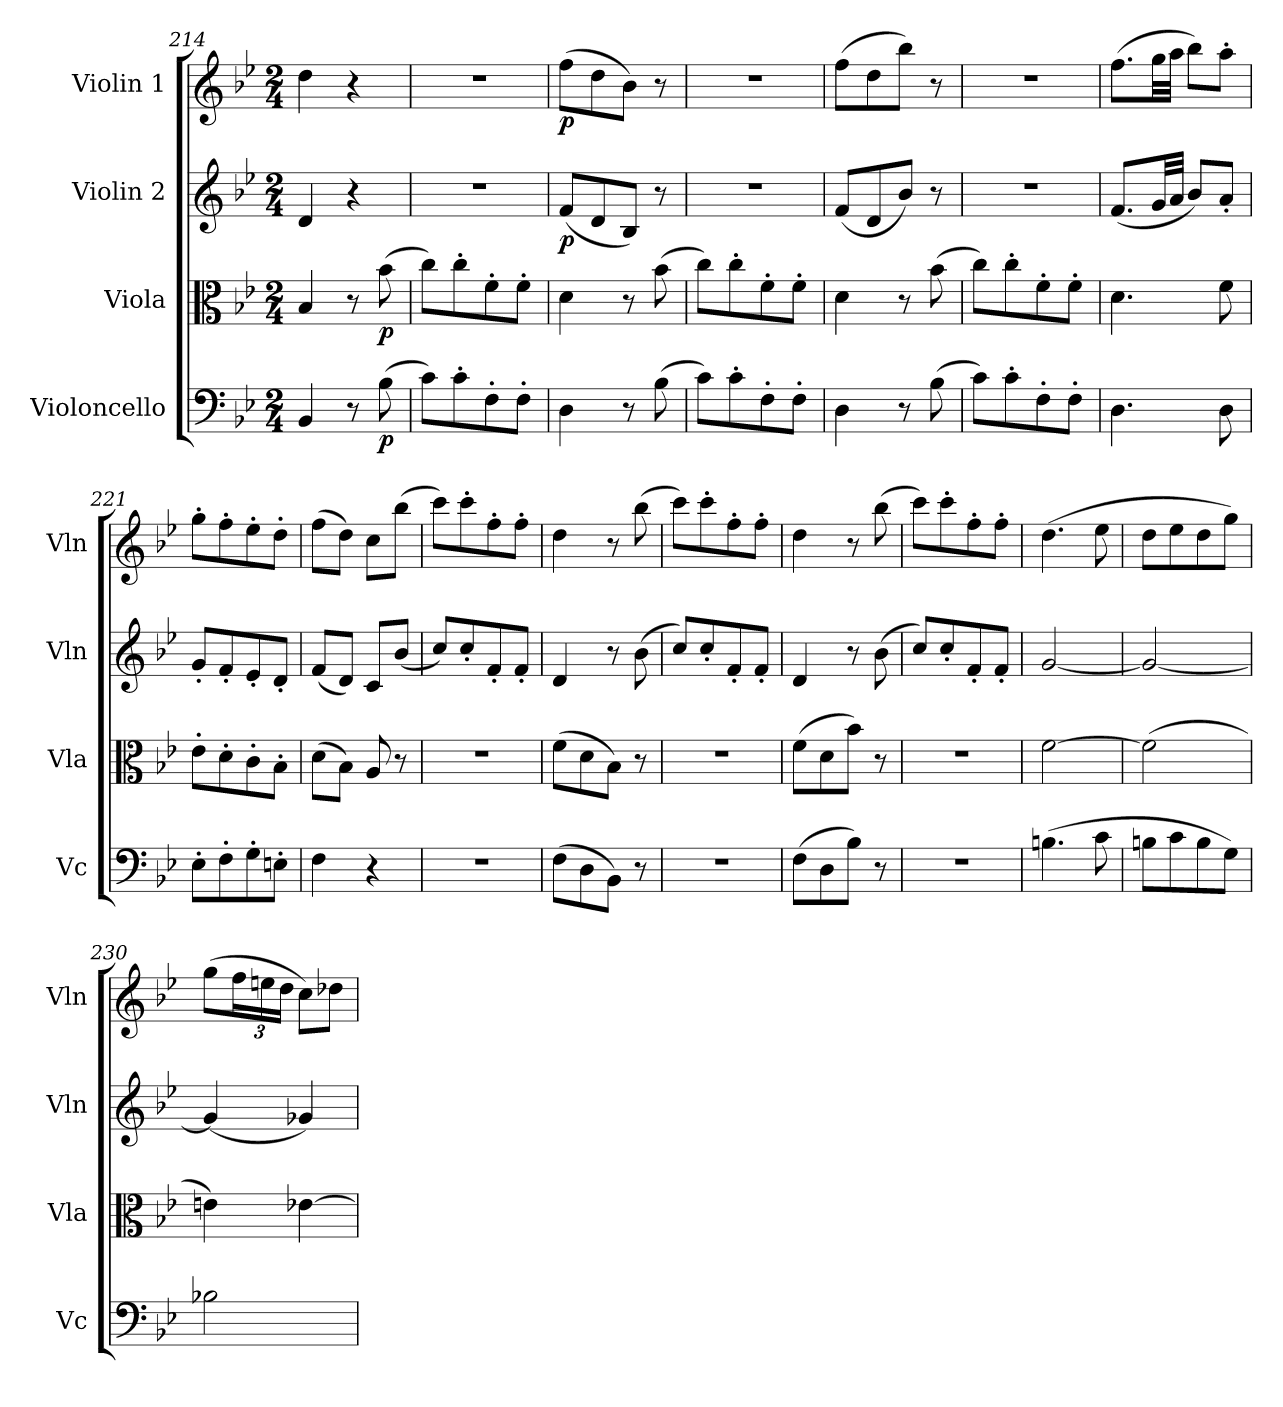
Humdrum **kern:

**kern	**dynam	**kern	**dynam	**kern	**dynam	**kern	**dynam
*part4	*part4	*part3	*part3	*part2	*part2	*part1	*part1
*staff4	*staff4	*staff3	*staff3	*staff2	*staff2	*staff1	*staff1
*I"Violoncello	*	*I"Viola	*	*I"Violin 2	*	*I"Violin 1	*
*I'Vc	*	*I'Vla	*	*I'Vln	*	*I'Vln	*
*clefF4	*	*clefC3	*	*clefG2	*	*clefG2	*
*k[b-e-]	*	*k[b-e-]	*	*k[b-e-]	*	*k[b-e-]	*
*M2/4	*	*M2/4	*	*M2/4	*	*M2/4	*
=214	=214	=214	=214	=214	=214	=214	=214
4BB-/	.	4B-/	.	4d/	.	4dd\	.
8r	.	8r	.	4r	.	4r	.
!	!LO:DY:b	!	!LO:DY:b	!	!	!	!
(8B-\	p	(8b-\	p	.	.	.	.
=215	=215	=215	=215	=215	=215	=215	=215
8c\L)	.	8cc\L)	.	2r	.	2r	.
8c'\	.	8cc'\	.	.	.	.	.
8F'\	.	8f'\	.	.	.	.	.
8F'\J	.	8f'\J	.	.	.	.	.
=216	=216	=216	=216	=216	=216	=216	=216
!	!	!	!	!	!LO:DY:b	!	!LO:DY:b
4D\	.	4d\	.	(8f/L	p	(8ff\L	p
.	.	.	.	8d/	.	8dd\	.
8r	.	8r	.	8B-/J)	.	8b-\J)	.
(8B-\	.	(8b-\	.	8r	.	8r	.
=217	=217	=217	=217	=217	=217	=217	=217
8c\L)	.	8cc\L)	.	2r	.	2r	.
8c'\	.	8cc'\	.	.	.	.	.
8F'\	.	8f'\	.	.	.	.	.
8F'\J	.	8f'\J	.	.	.	.	.
=218	=218	=218	=218	=218	=218	=218	=218
4D\	.	4d\	.	(8f/L	.	(8ff\L	.
.	.	.	.	8d/	.	8dd\	.
8r	.	8r	.	8b-/J)	.	8bb-\J)	.
(8B-\	.	(8b-\	.	8r	.	8r	.
=219	=219	=219	=219	=219	=219	=219	=219
8c\L)	.	8cc\L)	.	2r	.	2r	.
8c'\	.	8cc'\	.	.	.	.	.
8F'\	.	8f'\	.	.	.	.	.
8F'\J	.	8f'\J	.	.	.	.	.
=220	=220	=220	=220	=220	=220	=220	=220
4.D\	.	4.d\	.	(8.f/L	.	(8.ff\L	.
.	.	.	.	32g/LL	.	32gg\LL	.
.	.	.	.	32a/JJJ	.	32aa\JJJ	.
.	.	.	.	8b-/L)	.	8bb-\L)	.
8D\	.	8f\	.	8a'/J	.	8aa'\J	.
=221	=221	=221	=221	=221	=221	=221	=221
8E-'\L	.	8e-'\L	.	8g'/L	.	8gg'\L	.
8F'\	.	8d'\	.	8f'/	.	8ff'\	.
8G'\	.	8c'\	.	8e-'/	.	8ee-'\	.
8En'\J	.	8B-'\J	.	8d'/J	.	8dd'\J	.
=222	=222	=222	=222	=222	=222	=222	=222
4F\	.	(8d\L	.	(8f/L	.	(8ff\L	.
.	.	8B-\J)	.	8d/J)	.	8dd\J)	.
4r	.	8A/	.	8c/L	.	8cc\L	.
.	.	8r	.	(8b-/J	.	(8bb-\J	.
=223	=223	=223	=223	=223	=223	=223	=223
2r	.	2r	.	8cc/L)	.	8ccc\L)	.
.	.	.	.	8cc'/	.	8ccc'\	.
.	.	.	.	8f'/	.	8ff'\	.
.	.	.	.	8f'/J	.	8ff'\J	.
!!LO:LB:g=z
=224	=224	=224	=224	=224	=224	=224	=224
(8F\L	.	(8f\L	.	4d/	.	4dd\	.
8D\	.	8d\	.	.	.	.	.
8BB-\J)	.	8B-\J)	.	8r	.	8r	.
8r	.	8r	.	(8b-\	.	(8bb-\	.
=225	=225	=225	=225	=225	=225	=225	=225
2r	.	2r	.	8cc/L)	.	8ccc\L)	.
.	.	.	.	8cc'/	.	8ccc'\	.
.	.	.	.	8f'/	.	8ff'\	.
.	.	.	.	8f'/J	.	8ff'\J	.
=226	=226	=226	=226	=226	=226	=226	=226
(8F\L	.	(8f\L	.	4d/	.	4dd\	.
8D\	.	8d\	.	.	.	.	.
8B-\J)	.	8b-\J)	.	8r	.	8r	.
8r	.	8r	.	(8b-\	.	(8bb-\	.
=227	=227	=227	=227	=227	=227	=227	=227
2r	.	2r	.	8cc/L)	.	8ccc\L)	.
.	.	.	.	8cc'/	.	8ccc'\	.
.	.	.	.	8f'/	.	8ff'\	.
.	.	.	.	8f'/J	.	8ff'\J	.
!!LO:LB:g=z
=228	=228	=228	=228	=228	=228	=228	=228
(4.Bn\	.	[2f\	.	[2g/	.	(4.dd\	.
8c\	.	.	.	.	.	8ee-\	.
=229	=229	=229	=229	=229	=229	=229	=229
8Bn\L	.	(2f\]	.	2g/_	.	8dd\L	.
8c\	.	.	.	.	.	8ee-\	.
8B\	.	.	.	.	.	8dd\	.
8G\J)	.	.	.	.	.	8gg\J)	.
=230	=230	=230	=230	=230	=230	=230	=230
2B-X\	.	4en\)	.	(4g/]	.	(8gg\L	.
*	*	*	*	*	*	*Xbrackettup	*
.	.	.	.	.	.	24ff\L	.
.	.	.	.	.	.	24een\	.
.	.	.	.	.	.	24dd\JJ	.
.	.	[4e-X\	.	4g-X/)	.	8cc\L)	.
.	.	.	.	.	.	8dd-X\J	.
=	=	=	=	=	=	=	=
*-	*-	*-	*-	*-	*-	*-	*-
